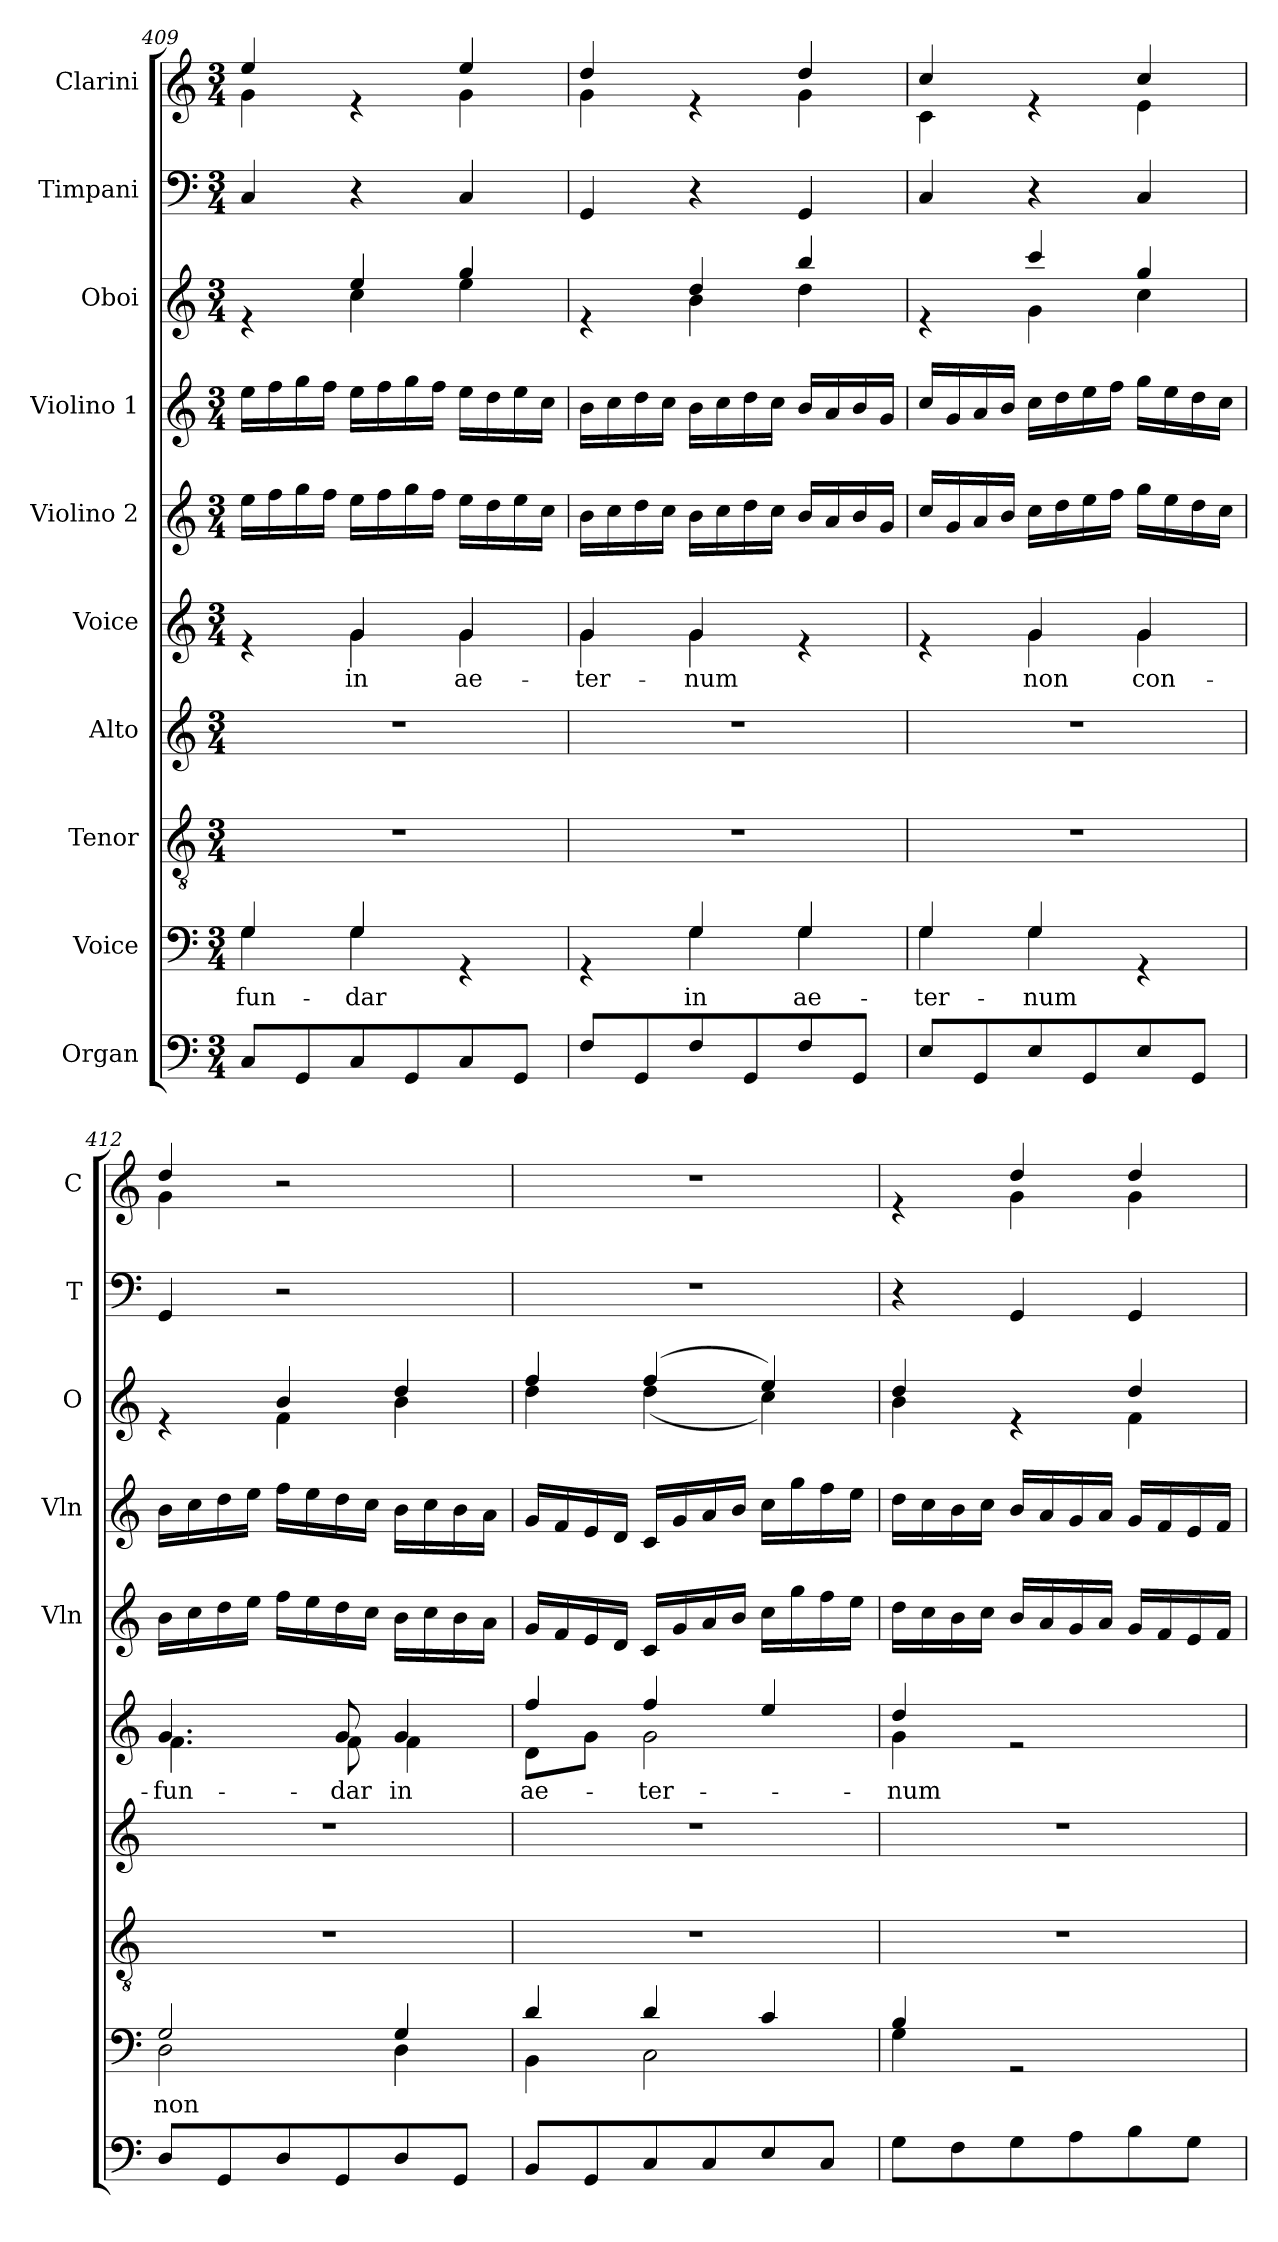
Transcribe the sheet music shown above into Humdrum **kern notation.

**kern	**kern	**text	**kern	**kern	**kern	**text	**kern	**kern	**kern	**kern	**kern
*part10	*part9	*part9	*part8	*part7	*part6	*part6	*part5	*part4	*part3	*part2	*part1
*staff10	*staff9	*staff9	*staff8	*staff7	*staff6	*staff6	*staff5	*staff4	*staff3	*staff2	*staff1
*I"Organ	*I"Voice	*	*I"Tenor	*I"Alto	*I"Voice	*	*I"Violino 2	*I"Violino 1	*I"Oboi	*I"Timpani	*I"Clarini
*	*	*	*	*	*	*	*I'Vln	*I'Vln	*I'O	*I'T	*I'C
*clefF4	*clefF4	*	*clefGv2	*clefG2	*clefG2	*	*clefG2	*clefG2	*clefG2	*clefF4	*clefG2
*k[]	*k[]	*	*k[]	*k[]	*k[]	*	*k[]	*k[]	*k[]	*k[]	*k[]
*M3/4	*M3/4	*	*M3/4	*M3/4	*M3/4	*	*M3/4	*M3/4	*M3/4	*M3/4	*M3/4
=409	=409	=409	=409	=409	=409	=409	=409	=409	=409	=409	=409
!	!	!LO:LY:b	!	!	!	!	!	!	!	!	!
*	*^	*	*	*	*^	*	*	*	*^	*	*^
8C/L	4G/	4G\	-fun-	2.r	2.r	4re	4ryy	.	16ee\LL	16ee\LL	4re	4ryy	4C/	4ee/	4g\
.	.	.	.	.	.	.	.	.	16ff\	16ff\	.	.	.	.	.
8GG/	.	.	.	.	.	.	.	.	16gg\	16gg\	.	.	.	.	.
.	.	.	.	.	.	.	.	.	16ff\JJ	16ff\JJ	.	.	.	.	.
!	!	!	!LO:LY:b	!	!	!	!	!LO:LY:b	!	!	!	!	!	!	!
8C/	4G/	4G\	-dar	.	.	4g/	4g\	in	16ee\LL	16ee\LL	4ee/	4cc\	4r	4re	4ryy
.	.	.	.	.	.	.	.	.	16ff\	16ff\	.	.	.	.	.
8GG/	.	.	.	.	.	.	.	.	16gg\	16gg\	.	.	.	.	.
.	.	.	.	.	.	.	.	.	16ff\JJ	16ff\JJ	.	.	.	.	.
!	!	!	!	!	!	!	!	!LO:LY:b	!	!	!	!	!	!	!
8C/	4rGG	4ryy	.	.	.	4g/	4g\	ae-	16ee\LL	16ee\LL	4gg/	4ee\	4C/	4ee/	4g\
.	.	.	.	.	.	.	.	.	16dd\	16dd\	.	.	.	.	.
8GG/J	.	.	.	.	.	.	.	.	16ee\	16ee\	.	.	.	.	.
.	.	.	.	.	.	.	.	.	16cc\JJ	16cc\JJ	.	.	.	.	.
=410	=410	=410	=410	=410	=410	=410	=410	=410	=410	=410	=410	=410	=410	=410	=410
!	!	!	!	!	!	!	!	!LO:LY:b	!	!	!	!	!	!	!
8F/L	4rGG	4ryy	.	2.r	2.r	4g/	4g\	-ter-	16b\LL	16b\LL	4re	4ryy	4GG/	4dd/	4g\
.	.	.	.	.	.	.	.	.	16cc\	16cc\	.	.	.	.	.
8GG/	.	.	.	.	.	.	.	.	16dd\	16dd\	.	.	.	.	.
.	.	.	.	.	.	.	.	.	16cc\JJ	16cc\JJ	.	.	.	.	.
!	!	!	!LO:LY:b	!	!	!	!	!LO:LY:b	!	!	!	!	!	!	!
8F/	4G/	4G\	in	.	.	4g/	4g\	-num	16b\LL	16b\LL	4dd/	4b\	4r	4re	4ryy
.	.	.	.	.	.	.	.	.	16cc\	16cc\	.	.	.	.	.
8GG/	.	.	.	.	.	.	.	.	16dd\	16dd\	.	.	.	.	.
.	.	.	.	.	.	.	.	.	16cc\JJ	16cc\JJ	.	.	.	.	.
!	!	!	!LO:LY:b	!	!	!	!	!	!	!	!	!	!	!	!
8F/	4G/	4G\	ae-	.	.	4re	4ryy	.	16b/LL	16b/LL	4bb/	4dd\	4GG/	4dd/	4g\
.	.	.	.	.	.	.	.	.	16a/	16a/	.	.	.	.	.
8GG/J	.	.	.	.	.	.	.	.	16b/	16b/	.	.	.	.	.
.	.	.	.	.	.	.	.	.	16g/JJ	16g/JJ	.	.	.	.	.
!!LO:LB:g=z	!!
=411	=411	=411	=411	=411	=411	=411	=411	=411	=411	=411	=411	=411	=411	=411	=411
!	!	!	!LO:LY:b	!	!	!	!	!	!	!	!	!	!	!	!
8E/L	4G/	4G\	-ter-	2.r	2.r	4re	4ryy	.	16cc/LL	16cc/LL	4re	4ryy	4C/	4cc/	4c\
.	.	.	.	.	.	.	.	.	16g/	16g/	.	.	.	.	.
8GG/	.	.	.	.	.	.	.	.	16a/	16a/	.	.	.	.	.
.	.	.	.	.	.	.	.	.	16b/JJ	16b/JJ	.	.	.	.	.
!	!	!	!LO:LY:b	!	!	!	!	!LO:LY:b	!	!	!	!	!	!	!
8E/	4G/	4G\	-num	.	.	4g/	4g\	non	16cc\LL	16cc\LL	4ccc/	4g\	4r	4re	4ryy
.	.	.	.	.	.	.	.	.	16dd\	16dd\	.	.	.	.	.
8GG/	.	.	.	.	.	.	.	.	16ee\	16ee\	.	.	.	.	.
.	.	.	.	.	.	.	.	.	16ff\JJ	16ff\JJ	.	.	.	.	.
!	!	!	!	!	!	!	!	!LO:LY:b	!	!	!	!	!	!	!
8E/	4rGG	4ryy	.	.	.	4g/	4g\	con-	16gg\LL	16gg\LL	4gg/	4cc\	4C/	4cc/	4e\
.	.	.	.	.	.	.	.	.	16ee\	16ee\	.	.	.	.	.
8GG/J	.	.	.	.	.	.	.	.	16dd\	16dd\	.	.	.	.	.
.	.	.	.	.	.	.	.	.	16cc\JJ	16cc\JJ	.	.	.	.	.
=412	=412	=412	=412	=412	=412	=412	=412	=412	=412	=412	=412	=412	=412	=412	=412
!	!	!	!LO:LY:b	!	!	!	!	!LO:LY:b	!	!	!	!	!	!	!
8D/L	2G/	2D\	non	2.r	2.r	4.g/	4.f\	-fun-	16b\LL	16b\LL	4re	4ryy	4GG/	4dd/	4g\
.	.	.	.	.	.	.	.	.	16cc\	16cc\	.	.	.	.	.
8GG/	.	.	.	.	.	.	.	.	16dd\	16dd\	.	.	.	.	.
.	.	.	.	.	.	.	.	.	16ee\JJ	16ee\JJ	.	.	.	.	.
8D/	.	.	.	.	.	.	.	.	16ff\LL	16ff\LL	4b/	4f\	2r	2r	2ryy
.	.	.	.	.	.	.	.	.	16ee\	16ee\	.	.	.	.	.
!	!	!	!	!	!	!	!	!LO:LY:b	!	!	!	!	!	!	!
8GG/	.	.	.	.	.	8g/	8f\	-dar	16dd\	16dd\	.	.	.	.	.
.	.	.	.	.	.	.	.	.	16cc\JJ	16cc\JJ	.	.	.	.	.
!	!	!	!	!	!	!	!	!LO:LY:b	!	!	!	!	!	!	!
8D/	4G/	4D\	.	.	.	4g/	4f\	in	16b\LL	16b\LL	4dd/	4b\	.	.	.
.	.	.	.	.	.	.	.	.	16cc\	16cc\	.	.	.	.	.
8GG/J	.	.	.	.	.	.	.	.	16b\	16b\	.	.	.	.	.
.	.	.	.	.	.	.	.	.	16a\JJ	16a\JJ	.	.	.	.	.
*	*	*	*	*	*	*	*	*	*	*	*	*	*	*v	*v
=413	=413	=413	=413	=413	=413	=413	=413	=413	=413	=413	=413	=413	=413	=413
!	!	!	!	!	!	!	!	!LO:LY:b	!	!	!	!	!	!
8BB/L	4d/	4BB\	.	2.r	2.r	4ff/	8d\L	ae-	16g/LL	16g/LL	4ff/	4dd\	2.r	2.r
.	.	.	.	.	.	.	.	.	16f/	16f/	.	.	.	.
8GG/	.	.	.	.	.	.	8g\J	.	16e/	16e/	.	.	.	.
.	.	.	.	.	.	.	.	.	16d/JJ	16d/JJ	.	.	.	.
!	!	!	!	!	!	!	!	!LO:LY:b	!	!	!	!	!	!
8C/	4d/	2C\	.	.	.	4ff/	2g\	-ter-	16c/LL	16c/LL	(4ff/	(4dd\	.	.
.	.	.	.	.	.	.	.	.	16g/	16g/	.	.	.	.
8C/	.	.	.	.	.	.	.	.	16a/	16a/	.	.	.	.
.	.	.	.	.	.	.	.	.	16b/JJ	16b/JJ	.	.	.	.
8E/	4c/	.	.	.	.	4ee/	.	.	16cc\LL	16cc\LL	4ee/)	4cc\)	.	.
.	.	.	.	.	.	.	.	.	16gg\	16gg\	.	.	.	.
8C/J	.	.	.	.	.	.	.	.	16ff\	16ff\	.	.	.	.
.	.	.	.	.	.	.	.	.	16ee\JJ	16ee\JJ	.	.	.	.
!!LO:PB:g=z
=414	=414	=414	=414	=414	=414	=414	=414	=414	=414	=414	=414	=414	=414	=414
!	!	!	!	!	!	!	!	!LO:LY:b	!	!	!	!	!	!
*	*	*	*	*	*	*	*	*	*	*	*	*	*	*^
8G\L	4B/	4G\	.	2.r	2.r	4dd/	4g\	-num	16dd\LL	16dd\LL	4dd/	4b\	4r	4re	4ryy
.	.	.	.	.	.	.	.	.	16cc\	16cc\	.	.	.	.	.
8F\	.	.	.	.	.	.	.	.	16b\	16b\	.	.	.	.	.
.	.	.	.	.	.	.	.	.	16cc\JJ	16cc\JJ	.	.	.	.	.
8G\	2rGG	2ryy	.	.	.	2re	2ryy	.	16b/LL	16b/LL	4re	4ryy	4GG/	4dd/	4g\
.	.	.	.	.	.	.	.	.	16a/	16a/	.	.	.	.	.
8A\	.	.	.	.	.	.	.	.	16g/	16g/	.	.	.	.	.
.	.	.	.	.	.	.	.	.	16a/JJ	16a/JJ	.	.	.	.	.
8B\	.	.	.	.	.	.	.	.	16g/LL	16g/LL	4dd/	4f\	4GG/	4dd/	4g\
.	.	.	.	.	.	.	.	.	16f/	16f/	.	.	.	.	.
8G\J	.	.	.	.	.	.	.	.	16e/	16e/	.	.	.	.	.
.	.	.	.	.	.	.	.	.	16f/JJ	16f/JJ	.	.	.	.	.
*	*v	*v	*	*	*	*v	*v	*	*	*	*v	*v	*	*v	*v
=	=	=	=	=	=	=	=	=	=	=	=
*-	*-	*-	*-	*-	*-	*-	*-	*-	*-	*-	*-
